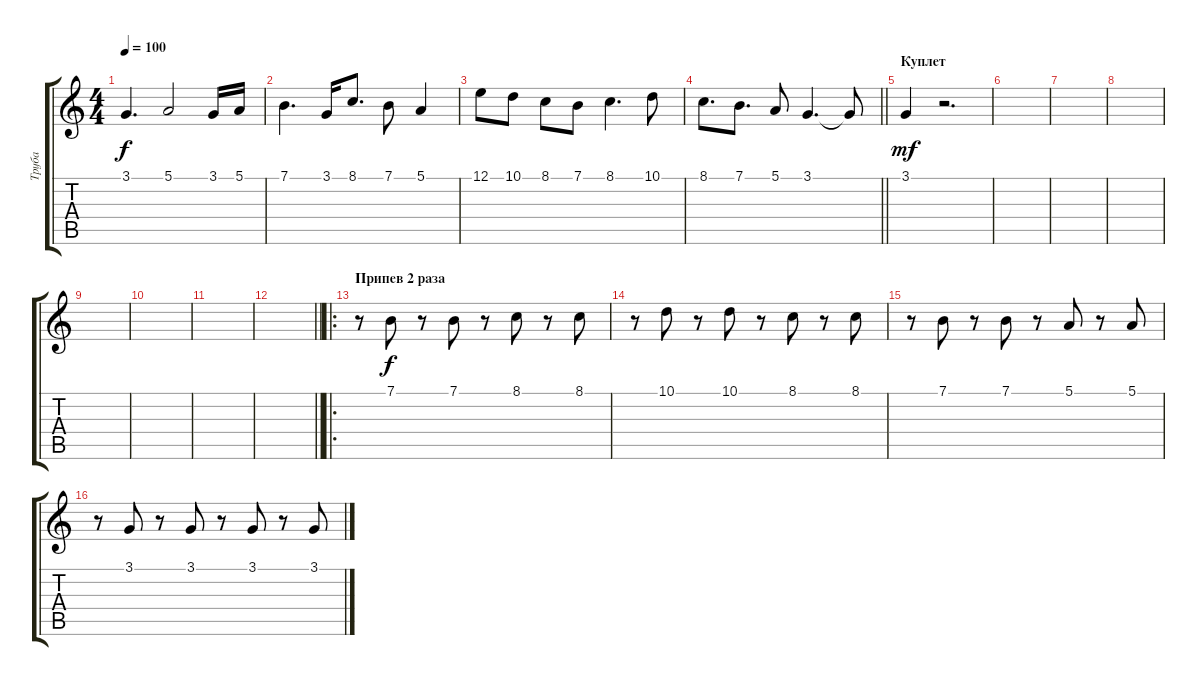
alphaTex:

\track ("Труба" "Труба") {instrument trumpet}
\staff {score tabs}
\tuning (E4 B3 G3 D3 A2 E2) {hide}
\ts (4 4)
\tempo 100
\clef g2
\ks c
3.1.4{d dy f} 5.1.2 3.1.16 5.1.16 |
7.1.4{d} 3.1.16 8.1.8{d} 7.1.8 5.1.4 |
12.1.8 10.1.8 8.1.8 7.1.8 8.1.4{d} 10.1.8 |
\barLineRight lightlight
8.1.8{d} 7.1.8{d} 5.1.8 3.1.4{d} 3.1{t}.8 |
\section ("" "Куплет")
3.1.4{dy mf} r.2{d} |
|
|
|
|
|
|
\barLineRight lightlight
|
\ro
\section ("" "Припев 2 раза")
r.8 7.1.8{dy f} r.8 7.1.8 r.8 8.1.8 r.8 8.1.8 |
r.8 10.1.8 r.8 10.1.8 r.8 8.1.8 r.8 8.1.8 |
r.8 7.1.8 r.8 7.1.8 r.8 5.1.8 r.8 5.1.8 |
r.8 3.1.8 r.8 3.1.8 r.8 3.1.8 r.8 3.1.8
